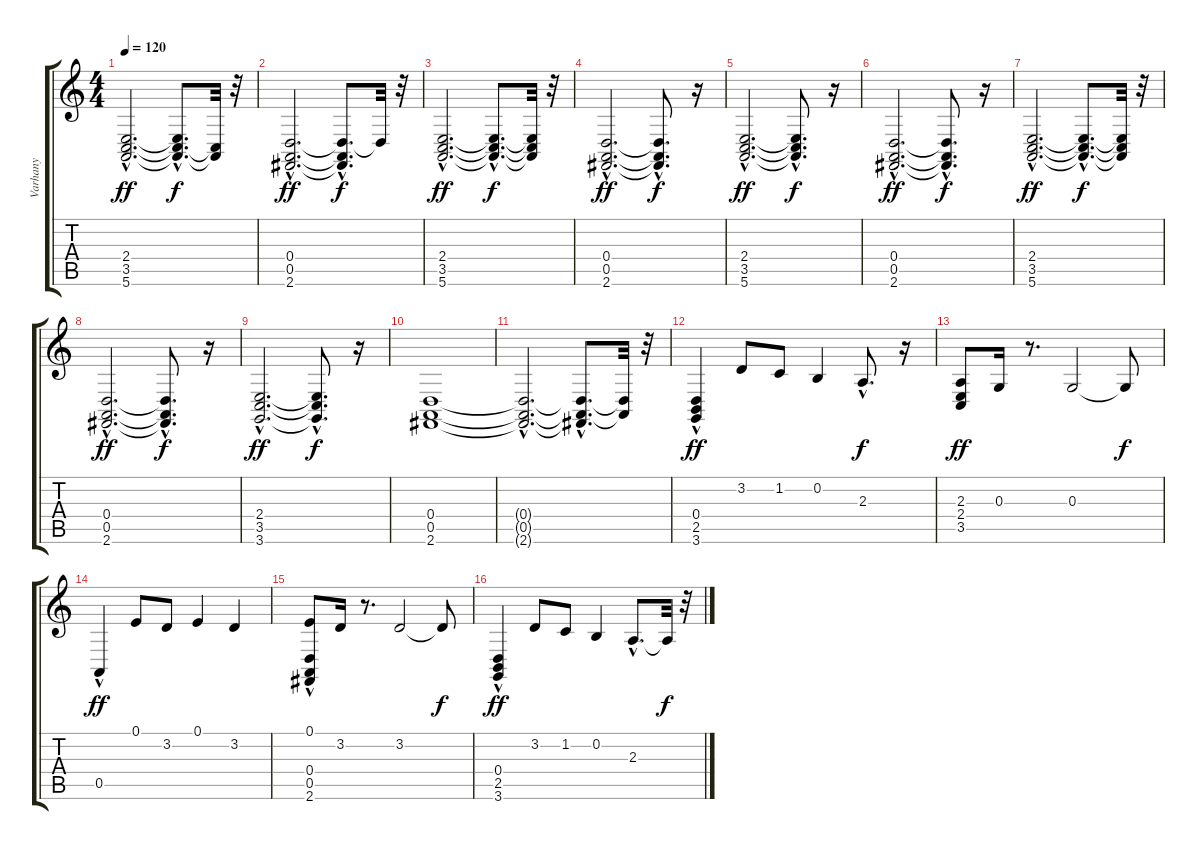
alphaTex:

\track ("Varhany" "Varhany") {instrument churchorgan}
\staff {score tabs}
\tuning (E4 B3 G3 D3 A2 E2) {hide}
\ts (4 4)
\tempo 120
\clef g2
\ks c
(2.4{hac} 3.5{hac} 5.6{hac}).2{d dy ff} (2.4{hac t} 3.5{hac t} 5.6{hac t}).8{d dy f} (3.5{t} 5.6{t}).32 r.32 |
(0.4{hac} 0.5{hac} 2.6{hac}).2{d dy ff} (0.4{hac t} 0.5{hac t} 2.6{hac t}).8{d dy f} 0.4{t}.32 r.32 |
(2.4{hac} 3.5{hac} 5.6{hac}).2{d dy ff} (2.4{hac t} 3.5{hac t} 5.6{hac t}).8{d dy f} (2.4{t} 3.5{t} 5.6{t}).32 r.32 |
(0.4{hac} 0.5{hac} 2.6{hac}).2{d dy ff} (0.4{hac t} 0.5{hac t} 2.6{hac t}).8{d dy f} r.16 |
(2.4{hac} 3.5{hac} 5.6{hac}).2{d dy ff} (2.4{hac t} 3.5{hac t} 5.6{hac t}).8{d dy f} r.16 |
(0.4{hac} 0.5{hac} 2.6{hac}).2{d dy ff} (0.4{hac t} 0.5{hac t} 2.6{hac t}).8{d dy f} r.16 |
(2.4{hac} 3.5{hac} 5.6{hac}).2{d dy ff} (2.4{hac t} 3.5{hac t} 5.6{hac t}).8{d dy f} (2.4{t} 3.5{t} 5.6{t}).32 r.32 |
(0.4{hac} 0.5{hac} 2.6{hac}).2{d dy ff} (0.4{hac t} 0.5{hac t} 2.6{hac t}).8{d dy f} r.16 |
(2.4{hac} 3.5{hac} 3.6{hac}).2{d dy ff} (2.4{hac t} 3.5{hac t} 3.6{hac t}).8{d dy f} r.16 |
(0.4 0.5 2.6).1 |
(0.4{hac t} 0.5{hac t} 2.6{hac t}).2{d} (0.4{hac t} 0.5{hac t} 2.6{hac t}).8{d} (0.4{t} 0.5{t}).32 r.32 |
(0.4{hac} 2.5{hac} 3.6).4{dy ff} 3.2.8 1.2.8 0.2.4 2.3{hac}.8{d dy f} r.16 |
(2.3 2.4 3.5).8{dy ff} 0.3.16 r.8{d} 0.3.2 0.3{t}.8{dy f} |
0.5{hac}.4{dy ff} 0.1.8 3.2.8 0.1.4 3.2.4 |
(0.1 0.4{hac} 0.5{hac} 2.6{hac}).8 3.2.16 r.8{d} 3.2.2 3.2{t}.8{dy f} |
(0.4{hac} 2.5{hac} 3.6).4{dy ff} 3.2.8 1.2.8 0.2.4 2.3{hac}.8{d} 2.3{t}.32{dy f} r.32
